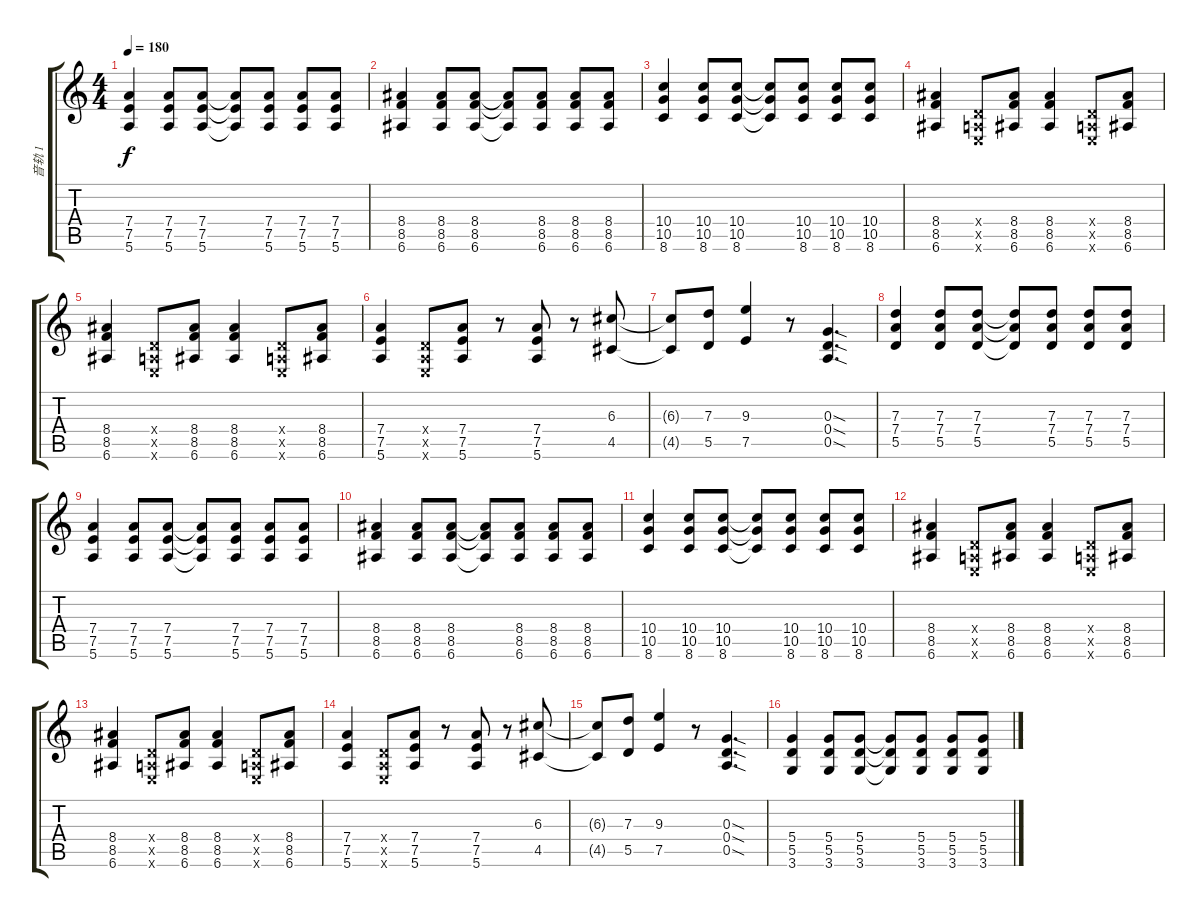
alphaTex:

\track ("音轨 1" "音轨 1") {instrument distortionguitar}
\staff {score tabs}
\tuning (E4 B3 G3 D3 A2 E2) {hide}
\ts (4 4)
\tempo 180
\clef g2
\ks c
(7.4 7.5 5.6).4{dy f} (7.4 7.5 5.6).8 (7.4 7.5 5.6).8 (7.4{t} 7.5{t} 5.6{t}).8 (7.4 7.5 5.6).8 (7.4 7.5 5.6).8 (7.4 7.5 5.6).8 |
(8.4 8.5 6.6).4 (8.4 8.5 6.6).8 (8.4 8.5 6.6).8 (8.4{t} 8.5{t} 6.6{t}).8 (8.4 8.5 6.6).8 (8.4 8.5 6.6).8 (8.4 8.5 6.6).8 |
(10.4 10.5 8.6).4 (10.4 10.5 8.6).8 (10.4 10.5 8.6).8 (10.4{t} 10.5{t} 8.6{t}).8 (10.4 10.5 8.6).8 (10.4 10.5 8.6).8 (10.4 10.5 8.6).8 |
(8.4 8.5 6.6).4 (0.4{x} 0.5{x} 0.6{x}).8 (8.4 8.5 6.6).8 (8.4 8.5 6.6).4 (0.4{x} 0.5{x} 0.6{x}).8 (8.4 8.5 6.6).8 |
(8.4 8.5 6.6).4 (0.4{x} 0.5{x} 0.6{x}).8 (8.4 8.5 6.6).8 (8.4 8.5 6.6).4 (0.4{x} 0.5{x} 0.6{x}).8 (8.4 8.5 6.6).8 |
(7.4 7.5 5.6).4 (0.4{x} 0.5{x} 0.6{x}).8 (7.4 7.5 5.6).8 r.8 (7.4 7.5 5.6).8 r.8 (6.3 4.5).8 |
(6.3{t} 4.5{t}).8 (7.3 5.5).8 (9.3 7.5).4 r.8 (0.3{sod} 0.4{sod} 0.5{sod}).4{d} |
(7.3 7.4 5.5).4 (7.3 7.4 5.5).8 (7.3 7.4 5.5).8 (7.3{t} 7.4{t} 5.5{t}).8 (7.3 7.4 5.5).8 (7.3 7.4 5.5).8 (7.3 7.4 5.5).8 |
(7.4 7.5 5.6).4 (7.4 7.5 5.6).8 (7.4 7.5 5.6).8 (7.4{t} 7.5{t} 5.6{t}).8 (7.4 7.5 5.6).8 (7.4 7.5 5.6).8 (7.4 7.5 5.6).8 |
(8.4 8.5 6.6).4 (8.4 8.5 6.6).8 (8.4 8.5 6.6).8 (8.4{t} 8.5{t} 6.6{t}).8 (8.4 8.5 6.6).8 (8.4 8.5 6.6).8 (8.4 8.5 6.6).8 |
(10.4 10.5 8.6).4 (10.4 10.5 8.6).8 (10.4 10.5 8.6).8 (10.4{t} 10.5{t} 8.6{t}).8 (10.4 10.5 8.6).8 (10.4 10.5 8.6).8 (10.4 10.5 8.6).8 |
(8.4 8.5 6.6).4 (0.4{x} 0.5{x} 0.6{x}).8 (8.4 8.5 6.6).8 (8.4 8.5 6.6).4 (0.4{x} 0.5{x} 0.6{x}).8 (8.4 8.5 6.6).8 |
(8.4 8.5 6.6).4 (0.4{x} 0.5{x} 0.6{x}).8 (8.4 8.5 6.6).8 (8.4 8.5 6.6).4 (0.4{x} 0.5{x} 0.6{x}).8 (8.4 8.5 6.6).8 |
(7.4 7.5 5.6).4 (0.4{x} 0.5{x} 0.6{x}).8 (7.4 7.5 5.6).8 r.8 (7.4 7.5 5.6).8 r.8 (6.3 4.5).8 |
(6.3{t} 4.5{t}).8 (7.3 5.5).8 (9.3 7.5).4 r.8 (0.3{sod} 0.4{sod} 0.5{sod}).4{d} |
(5.4 5.5 3.6).4 (5.4 5.5 3.6).8 (5.4 5.5 3.6).8 (5.4{t} 5.5{t} 3.6{t}).8 (5.4 5.5 3.6).8 (5.4 5.5 3.6).8 (5.4 5.5 3.6).8
